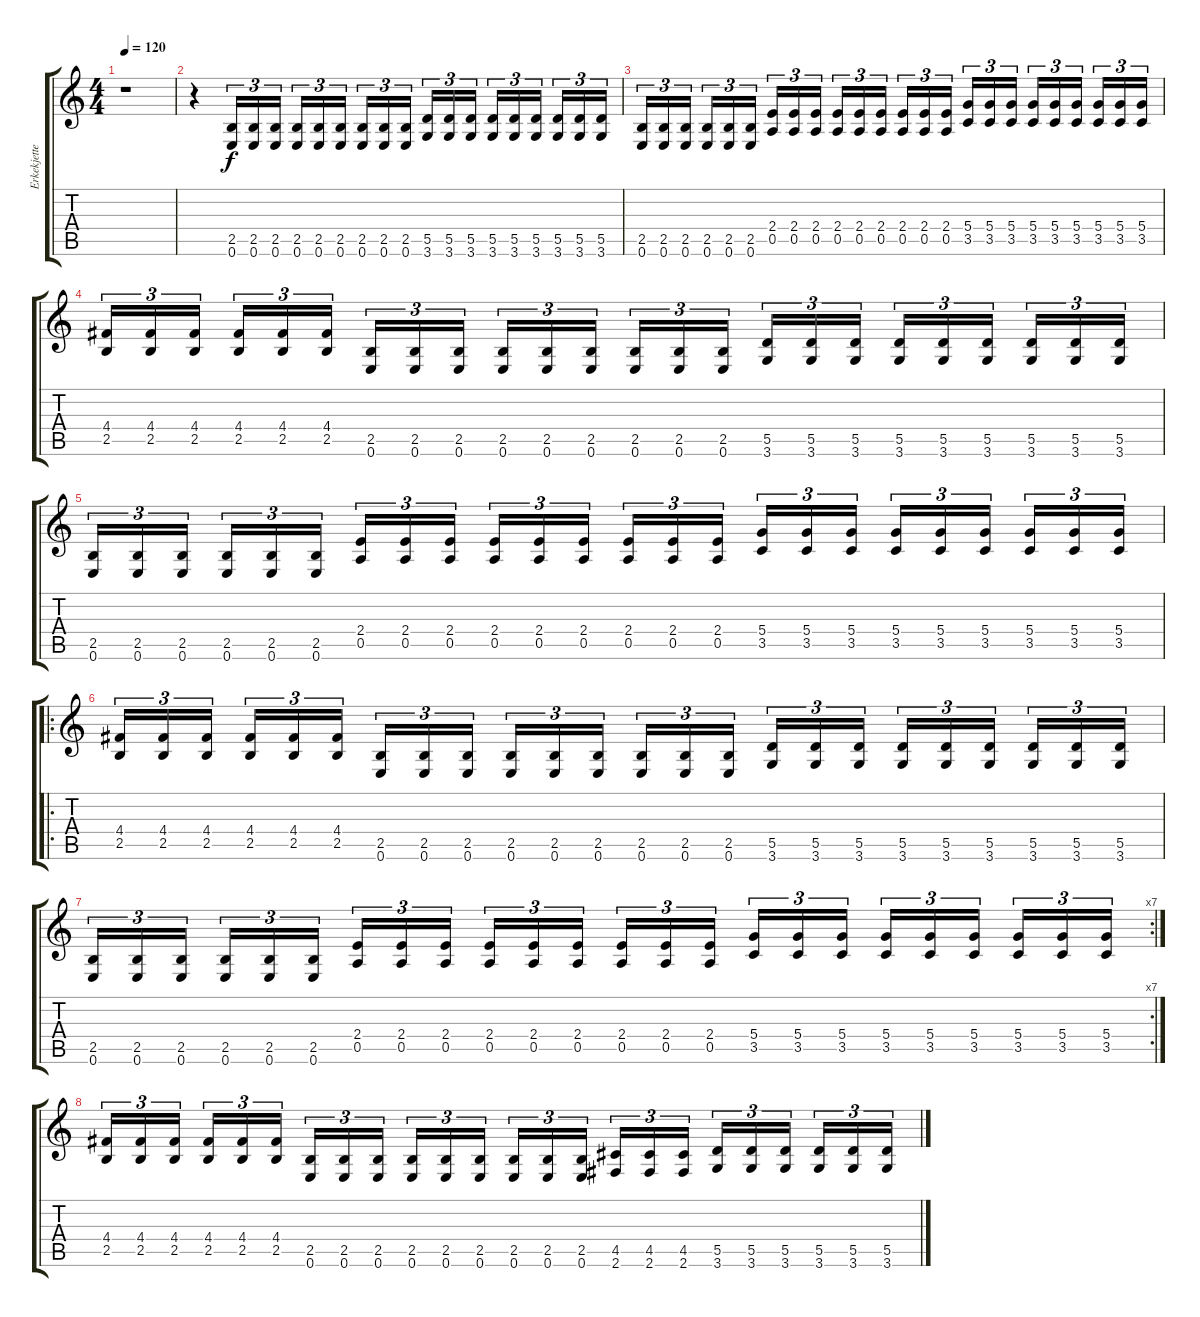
\track ("Erkekjetter Silenoz" "Erkekjette") {instrument distortionguitar}
\staff {score tabs}
\tuning (E4 B3 G3 D3 A2 E2) {hide}
\ts (4 4)
\tempo 120
\clef g2
\ks c
r.1{dy f instrument distortionguitar} |
r.4 (2.5 0.6).16{tu (3 2)} (2.5 0.6).16{tu (3 2)} (2.5 0.6).16{tu (3 2)} (2.5 0.6).16{tu (3 2)} (2.5 0.6).16{tu (3 2)} (2.5 0.6).16{tu (3 2)} (2.5 0.6).16{tu (3 2)} (2.5 0.6).16{tu (3 2)} (2.5 0.6).16{tu (3 2)} (5.5 3.6).16{tu (3 2)} (5.5 3.6).16{tu (3 2)} (5.5 3.6).16{tu (3 2)} (5.5 3.6).16{tu (3 2)} (5.5 3.6).16{tu (3 2)} (5.5 3.6).16{tu (3 2)} (5.5 3.6).16{tu (3 2)} (5.5 3.6).16{tu (3 2)} (5.5 3.6).16{tu (3 2)} |
(2.5 0.6).16{tu (3 2)} (2.5 0.6).16{tu (3 2)} (2.5 0.6).16{tu (3 2)} (2.5 0.6).16{tu (3 2)} (2.5 0.6).16{tu (3 2)} (2.5 0.6).16{tu (3 2)} (2.4 0.5).16{tu (3 2)} (2.4 0.5).16{tu (3 2)} (2.4 0.5).16{tu (3 2)} (2.4 0.5).16{tu (3 2)} (2.4 0.5).16{tu (3 2)} (2.4 0.5).16{tu (3 2)} (2.4 0.5).16{tu (3 2)} (2.4 0.5).16{tu (3 2)} (2.4 0.5).16{tu (3 2)} (5.4 3.5).16{tu (3 2)} (5.4 3.5).16{tu (3 2)} (5.4 3.5).16{tu (3 2)} (5.4 3.5).16{tu (3 2)} (5.4 3.5).16{tu (3 2)} (5.4 3.5).16{tu (3 2)} (5.4 3.5).16{tu (3 2)} (5.4 3.5).16{tu (3 2)} (5.4 3.5).16{tu (3 2)} |
(4.4 2.5).16{tu (3 2)} (4.4 2.5).16{tu (3 2)} (4.4 2.5).16{tu (3 2)} (4.4 2.5).16{tu (3 2)} (4.4 2.5).16{tu (3 2)} (4.4 2.5).16{tu (3 2)} (2.5 0.6).16{tu (3 2)} (2.5 0.6).16{tu (3 2)} (2.5 0.6).16{tu (3 2)} (2.5 0.6).16{tu (3 2)} (2.5 0.6).16{tu (3 2)} (2.5 0.6).16{tu (3 2)} (2.5 0.6).16{tu (3 2)} (2.5 0.6).16{tu (3 2)} (2.5 0.6).16{tu (3 2)} (5.5 3.6).16{tu (3 2)} (5.5 3.6).16{tu (3 2)} (5.5 3.6).16{tu (3 2)} (5.5 3.6).16{tu (3 2)} (5.5 3.6).16{tu (3 2)} (5.5 3.6).16{tu (3 2)} (5.5 3.6).16{tu (3 2)} (5.5 3.6).16{tu (3 2)} (5.5 3.6).16{tu (3 2)} |
(2.5 0.6).16{tu (3 2)} (2.5 0.6).16{tu (3 2)} (2.5 0.6).16{tu (3 2)} (2.5 0.6).16{tu (3 2)} (2.5 0.6).16{tu (3 2)} (2.5 0.6).16{tu (3 2)} (2.4 0.5).16{tu (3 2)} (2.4 0.5).16{tu (3 2)} (2.4 0.5).16{tu (3 2)} (2.4 0.5).16{tu (3 2)} (2.4 0.5).16{tu (3 2)} (2.4 0.5).16{tu (3 2)} (2.4 0.5).16{tu (3 2)} (2.4 0.5).16{tu (3 2)} (2.4 0.5).16{tu (3 2)} (5.4 3.5).16{tu (3 2)} (5.4 3.5).16{tu (3 2)} (5.4 3.5).16{tu (3 2)} (5.4 3.5).16{tu (3 2)} (5.4 3.5).16{tu (3 2)} (5.4 3.5).16{tu (3 2)} (5.4 3.5).16{tu (3 2)} (5.4 3.5).16{tu (3 2)} (5.4 3.5).16{tu (3 2)} |
\ro
(4.4 2.5).16{tu (3 2)} (4.4 2.5).16{tu (3 2)} (4.4 2.5).16{tu (3 2)} (4.4 2.5).16{tu (3 2)} (4.4 2.5).16{tu (3 2)} (4.4 2.5).16{tu (3 2)} (2.5 0.6).16{tu (3 2)} (2.5 0.6).16{tu (3 2)} (2.5 0.6).16{tu (3 2)} (2.5 0.6).16{tu (3 2)} (2.5 0.6).16{tu (3 2)} (2.5 0.6).16{tu (3 2)} (2.5 0.6).16{tu (3 2)} (2.5 0.6).16{tu (3 2)} (2.5 0.6).16{tu (3 2)} (5.5 3.6).16{tu (3 2)} (5.5 3.6).16{tu (3 2)} (5.5 3.6).16{tu (3 2)} (5.5 3.6).16{tu (3 2)} (5.5 3.6).16{tu (3 2)} (5.5 3.6).16{tu (3 2)} (5.5 3.6).16{tu (3 2)} (5.5 3.6).16{tu (3 2)} (5.5 3.6).16{tu (3 2)} |
\rc 7
(2.5 0.6).16{tu (3 2)} (2.5 0.6).16{tu (3 2)} (2.5 0.6).16{tu (3 2)} (2.5 0.6).16{tu (3 2)} (2.5 0.6).16{tu (3 2)} (2.5 0.6).16{tu (3 2)} (2.4 0.5).16{tu (3 2)} (2.4 0.5).16{tu (3 2)} (2.4 0.5).16{tu (3 2)} (2.4 0.5).16{tu (3 2)} (2.4 0.5).16{tu (3 2)} (2.4 0.5).16{tu (3 2)} (2.4 0.5).16{tu (3 2)} (2.4 0.5).16{tu (3 2)} (2.4 0.5).16{tu (3 2)} (5.4 3.5).16{tu (3 2)} (5.4 3.5).16{tu (3 2)} (5.4 3.5).16{tu (3 2)} (5.4 3.5).16{tu (3 2)} (5.4 3.5).16{tu (3 2)} (5.4 3.5).16{tu (3 2)} (5.4 3.5).16{tu (3 2)} (5.4 3.5).16{tu (3 2)} (5.4 3.5).16{tu (3 2)} |
(4.4 2.5).16{tu (3 2)} (4.4 2.5).16{tu (3 2)} (4.4 2.5).16{tu (3 2)} (4.4 2.5).16{tu (3 2)} (4.4 2.5).16{tu (3 2)} (4.4 2.5).16{tu (3 2)} (2.5 0.6).16{tu (3 2)} (2.5 0.6).16{tu (3 2)} (2.5 0.6).16{tu (3 2)} (2.5 0.6).16{tu (3 2)} (2.5 0.6).16{tu (3 2)} (2.5 0.6).16{tu (3 2)} (2.5 0.6).16{tu (3 2)} (2.5 0.6).16{tu (3 2)} (2.5 0.6).16{tu (3 2)} (4.5 2.6).16{tu (3 2)} (4.5 2.6).16{tu (3 2)} (4.5 2.6).16{tu (3 2)} (5.5 3.6).16{tu (3 2)} (5.5 3.6).16{tu (3 2)} (5.5 3.6).16{tu (3 2)} (5.5 3.6).16{tu (3 2)} (5.5 3.6).16{tu (3 2)} (5.5 3.6).16{tu (3 2)}
